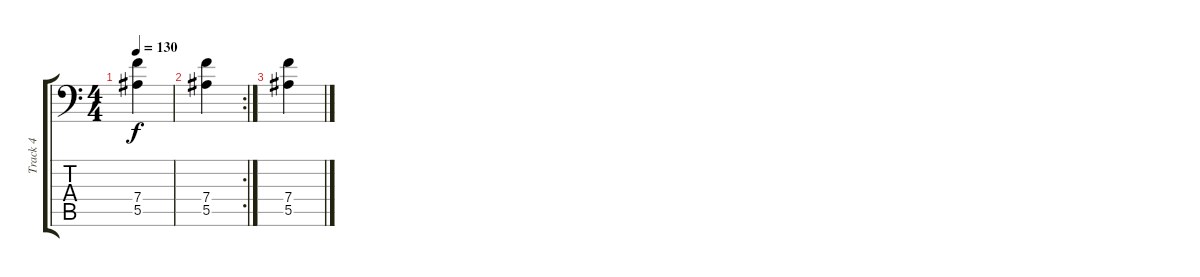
\track ("Track 4" "Track 4") {instrument overdrivenguitar}
\staff {score tabs}
\tuning (C4 G3 Eb3 Bb2 F2 Bb1) {hide}
\ts (4 4)
\tempo 130
\clef f4
\ks c
(7.4 5.5).4{dy f} |
\rc 2
(7.4 5.5).4 |
(7.4 5.5).4
